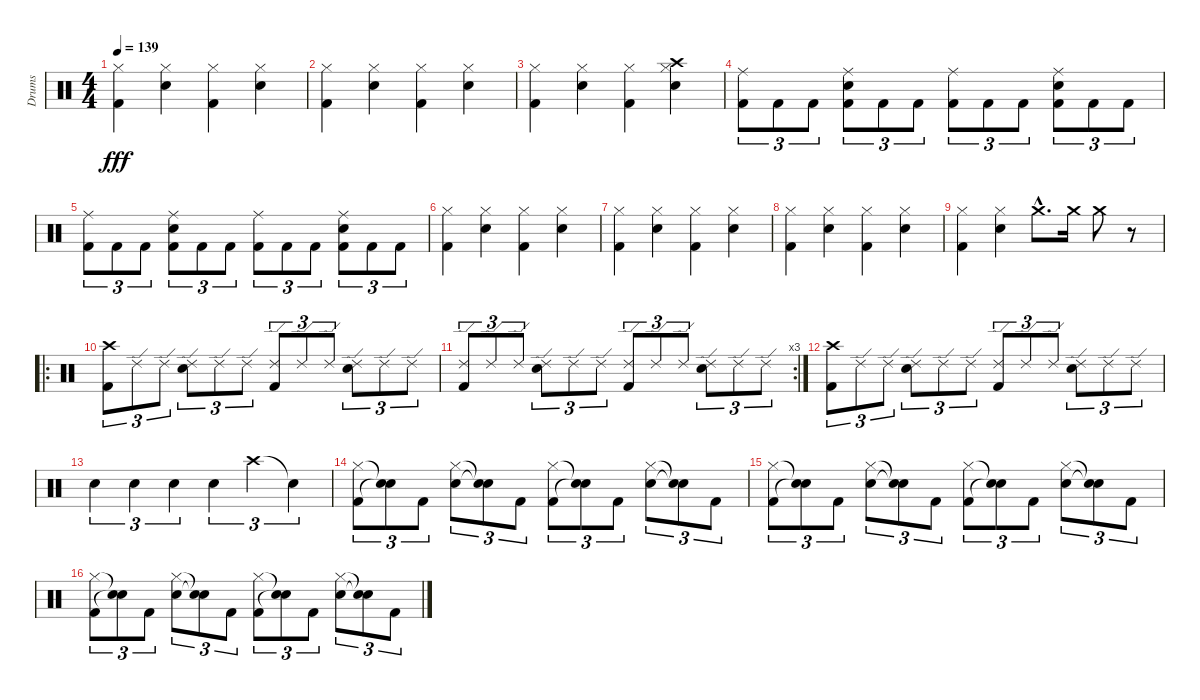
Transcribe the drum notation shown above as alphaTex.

\track ("Drums" "Drums") {instrument percussion}
\staff {score}
\articulation defaults
\ts (4 4)
\tempo 139
\clef neutral
\ks c
("Hi-Hat (closed)" "Kick (hit) 2").4{dy fff} ("Hi-Hat (closed)" "Snare (hit) 2").4 ("Hi-Hat (closed)" "Kick (hit) 2").4 ("Hi-Hat (closed)" "Snare (hit) 2").4 |
("Hi-Hat (closed)" "Kick (hit) 2").4 ("Hi-Hat (closed)" "Snare (hit) 2").4 ("Hi-Hat (closed)" "Kick (hit) 2").4 ("Hi-Hat (closed)" "Snare (hit) 2").4 |
("Hi-Hat (closed)" "Kick (hit) 2").4 ("Hi-Hat (closed)" "Snare (hit) 2").4 ("Hi-Hat (closed)" "Kick (hit) 2").4 ("Hi-Hat (closed)" "Snare (hit) 2" "Crash high (hit)").4 |
("Kick (hit) 2" "Ride (middle)").8{tu (3 2)} "Kick (hit) 2".8{tu (3 2)} "Kick (hit) 2".8{tu (3 2)} ("Kick (hit) 2" "Ride (middle)" "Snare (hit) 2").8{tu (3 2)} "Kick (hit) 2".8{tu (3 2)} "Kick (hit) 2".8{tu (3 2)} ("Kick (hit) 2" "Ride (middle)").8{tu (3 2)} "Kick (hit) 2".8{tu (3 2)} "Kick (hit) 2".8{tu (3 2)} ("Kick (hit) 2" "Ride (middle)" "Snare (hit) 2").8{tu (3 2)} "Kick (hit) 2".8{tu (3 2)} "Kick (hit) 2".8{tu (3 2)} |
("Kick (hit) 2" "Ride (middle)").8{tu (3 2)} "Kick (hit) 2".8{tu (3 2)} "Kick (hit) 2".8{tu (3 2)} ("Kick (hit) 2" "Ride (middle)" "Snare (hit) 2").8{tu (3 2)} "Kick (hit) 2".8{tu (3 2)} "Kick (hit) 2".8{tu (3 2)} ("Kick (hit) 2" "Ride (middle)").8{tu (3 2)} "Kick (hit) 2".8{tu (3 2)} "Kick (hit) 2".8{tu (3 2)} ("Kick (hit) 2" "Ride (middle)" "Snare (hit) 2").8{tu (3 2)} "Kick (hit) 2".8{tu (3 2)} "Kick (hit) 2".8{tu (3 2)} |
("Hi-Hat (closed)" "Kick (hit) 2").4 ("Hi-Hat (closed)" "Snare (hit) 2").4 ("Hi-Hat (closed)" "Kick (hit) 2").4 ("Hi-Hat (closed)" "Snare (hit) 2").4 |
("Hi-Hat (closed)" "Kick (hit) 2").4 ("Hi-Hat (closed)" "Snare (hit) 2").4 ("Hi-Hat (closed)" "Kick (hit) 2").4 ("Hi-Hat (closed)" "Snare (hit) 2").4 |
("Hi-Hat (closed)" "Kick (hit) 2").4 ("Hi-Hat (closed)" "Snare (hit) 2").4 ("Hi-Hat (closed)" "Kick (hit) 2").4 ("Hi-Hat (closed)" "Snare (hit) 2").4 |
("Hi-Hat (closed)" "Kick (hit) 2").4 ("Hi-Hat (closed)" "Snare (hit) 2").4 "Crash medium (hit)"{hac}.8{d} "Crash medium (hit)".16 "Crash medium (hit)".8 r.8 |
\ro
("Crash high (hit)" "Kick (hit) 2").8{tu (3 2)} "Ride (edge) 2".8{tu (3 2)} "Ride (edge) 2".8{tu (3 2)} ("Ride (edge) 2" "Snare (hit) 2").8{tu (3 2)} "Ride (edge) 2".8{tu (3 2)} "Ride (edge) 2".8{tu (3 2)} ("Ride (edge) 2" "Kick (hit) 2").8{tu (3 2)} "Ride (edge) 2".8{tu (3 2)} "Ride (edge) 2".8{tu (3 2)} ("Ride (edge) 2" "Snare (hit) 2").8{tu (3 2)} "Ride (edge) 2".8{tu (3 2)} "Ride (edge) 2".8{tu (3 2)} |
\rc 3
("Ride (edge) 2" "Kick (hit) 2").8{tu (3 2)} "Ride (edge) 2".8{tu (3 2)} "Ride (edge) 2".8{tu (3 2)} ("Ride (edge) 2" "Snare (hit) 2").8{tu (3 2)} "Ride (edge) 2".8{tu (3 2)} "Ride (edge) 2".8{tu (3 2)} ("Ride (edge) 2" "Kick (hit) 2").8{tu (3 2)} "Ride (edge) 2".8{tu (3 2)} "Ride (edge) 2".8{tu (3 2)} ("Ride (edge) 2" "Snare (hit) 2").8{tu (3 2)} "Ride (edge) 2".8{tu (3 2)} "Ride (edge) 2".8{tu (3 2)} |
("Crash high (hit)" "Kick (hit) 2").8{tu (3 2)} "Ride (edge) 2".8{tu (3 2)} "Ride (edge) 2".8{tu (3 2)} ("Ride (edge) 2" "Snare (hit) 2").8{tu (3 2)} "Ride (edge) 2".8{tu (3 2)} "Ride (edge) 2".8{tu (3 2)} ("Ride (edge) 2" "Kick (hit) 2").8{tu (3 2)} "Ride (edge) 2".8{tu (3 2)} "Ride (edge) 2".8{tu (3 2)} ("Ride (edge) 2" "Snare (hit) 2").8{tu (3 2)} "Ride (edge) 2".8{tu (3 2)} "Ride (edge) 2".8{tu (3 2)} |
"Snare (hit) 2".4{tu (3 2)} "Snare (hit) 2".4{tu (3 2)} "Snare (hit) 2".4{tu (3 2)} "Snare (hit) 2".4{tu (3 2)} "Crash high (hit)".4{tu (3 2)} "Snare (hit)"{t}.4{tu (3 2)} |
("Hi-Hat (closed)" "Kick (hit) 2").8{tu (3 2)} ("Snare (hit)"{t} "Snare (hit)"{t}).8{tu (3 2)} "Kick (hit) 2".8{tu (3 2)} ("Hi-Hat (closed)" "Snare (hit) 2").8{tu (3 2)} ("Snare (hit)"{t} "Snare (hit)"{t}).8{tu (3 2)} "Kick (hit) 2".8{tu (3 2)} ("Hi-Hat (closed)" "Kick (hit) 2").8{tu (3 2)} ("Snare (hit)"{t} "Snare (hit)"{t}).8{tu (3 2)} "Kick (hit) 2".8{tu (3 2)} ("Hi-Hat (closed)" "Snare (hit) 2").8{tu (3 2)} ("Snare (hit)"{t} "Snare (hit)"{t}).8{tu (3 2)} "Kick (hit) 2".8{tu (3 2)} |
("Hi-Hat (closed)" "Kick (hit) 2").8{tu (3 2)} ("Snare (hit)"{t} "Snare (hit)"{t}).8{tu (3 2)} "Kick (hit) 2".8{tu (3 2)} ("Hi-Hat (closed)" "Snare (hit) 2").8{tu (3 2)} ("Snare (hit)"{t} "Snare (hit)"{t}).8{tu (3 2)} "Kick (hit) 2".8{tu (3 2)} ("Hi-Hat (closed)" "Kick (hit) 2").8{tu (3 2)} ("Snare (hit)"{t} "Snare (hit)"{t}).8{tu (3 2)} "Kick (hit) 2".8{tu (3 2)} ("Hi-Hat (closed)" "Snare (hit) 2").8{tu (3 2)} ("Snare (hit)"{t} "Snare (hit)"{t}).8{tu (3 2)} "Kick (hit) 2".8{tu (3 2)} |
("Hi-Hat (closed)" "Kick (hit) 2").8{tu (3 2)} ("Snare (hit)"{t} "Snare (hit)"{t}).8{tu (3 2)} "Kick (hit) 2".8{tu (3 2)} ("Hi-Hat (closed)" "Snare (hit) 2").8{tu (3 2)} ("Snare (hit)"{t} "Snare (hit)"{t}).8{tu (3 2)} "Kick (hit) 2".8{tu (3 2)} ("Hi-Hat (closed)" "Kick (hit) 2").8{tu (3 2)} ("Snare (hit)"{t} "Snare (hit)"{t}).8{tu (3 2)} "Kick (hit) 2".8{tu (3 2)} ("Hi-Hat (closed)" "Snare (hit) 2").8{tu (3 2)} ("Snare (hit)"{t} "Snare (hit)"{t}).8{tu (3 2)} "Kick (hit) 2".8{tu (3 2)}
